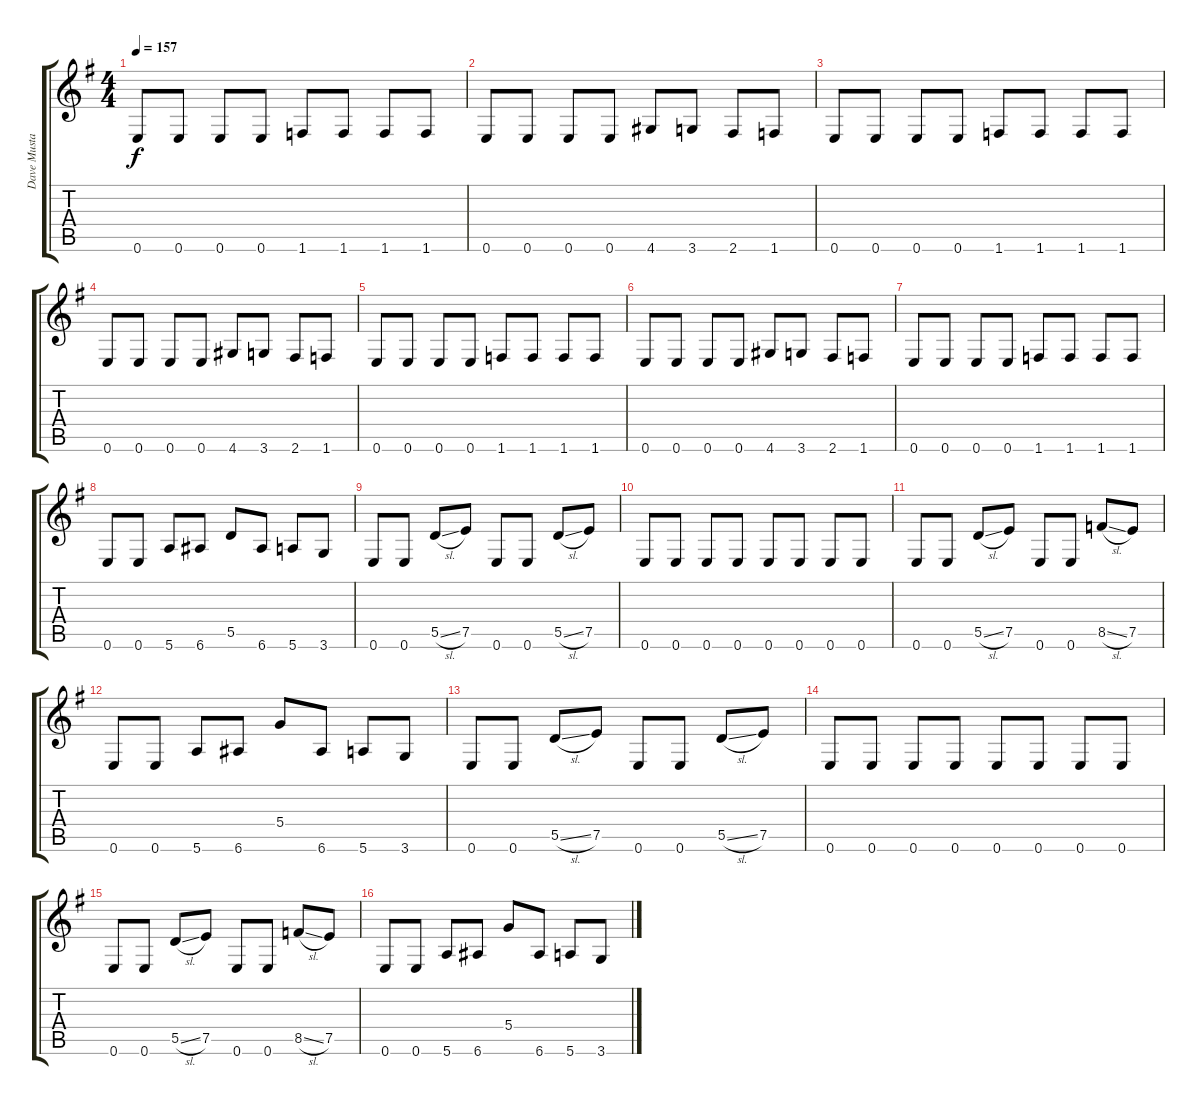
\track ("Dave Mustaine" "Dave Musta") {instrument distortionguitar}
\staff {score tabs}
\tuning (E4 B3 G3 D3 A2 E2) {hide}
\ts (4 4)
\tempo 157
\clef g2
\ks g
0.6.8{dy f} 0.6.8 0.6.8 0.6.8 1.6.8 1.6.8 1.6.8 1.6.8 |
0.6.8 0.6.8 0.6.8 0.6.8 4.6.8 3.6.8 2.6.8 1.6.8 |
0.6.8 0.6.8 0.6.8 0.6.8 1.6.8 1.6.8 1.6.8 1.6.8 |
0.6.8 0.6.8 0.6.8 0.6.8 4.6.8 3.6.8 2.6.8 1.6.8 |
0.6.8 0.6.8 0.6.8 0.6.8 1.6.8 1.6.8 1.6.8 1.6.8 |
0.6.8 0.6.8 0.6.8 0.6.8 4.6.8 3.6.8 2.6.8 1.6.8 |
0.6.8 0.6.8 0.6.8 0.6.8 1.6.8 1.6.8 1.6.8 1.6.8 |
0.6.8 0.6.8 5.6.8 6.6.8 5.5.8 6.6.8 5.6.8 3.6.8 |
0.6.8 0.6.8 5.5{sl}.8 7.5.8 0.6.8 0.6.8 5.5{sl}.8 7.5.8 |
0.6.8 0.6.8 0.6.8 0.6.8 0.6.8 0.6.8 0.6.8 0.6.8 |
0.6.8 0.6.8 5.5{sl}.8 7.5.8 0.6.8 0.6.8 8.5{sl}.8 7.5.8 |
0.6.8 0.6.8 5.6.8 6.6.8 5.4.8 6.6.8 5.6.8 3.6.8 |
0.6.8 0.6.8 5.5{sl}.8 7.5.8 0.6.8 0.6.8 5.5{sl}.8 7.5.8 |
0.6.8 0.6.8 0.6.8 0.6.8 0.6.8 0.6.8 0.6.8 0.6.8 |
0.6.8 0.6.8 5.5{sl}.8 7.5.8 0.6.8 0.6.8 8.5{sl}.8 7.5.8 |
0.6.8 0.6.8 5.6.8 6.6.8 5.4.8 6.6.8 5.6.8 3.6.8
